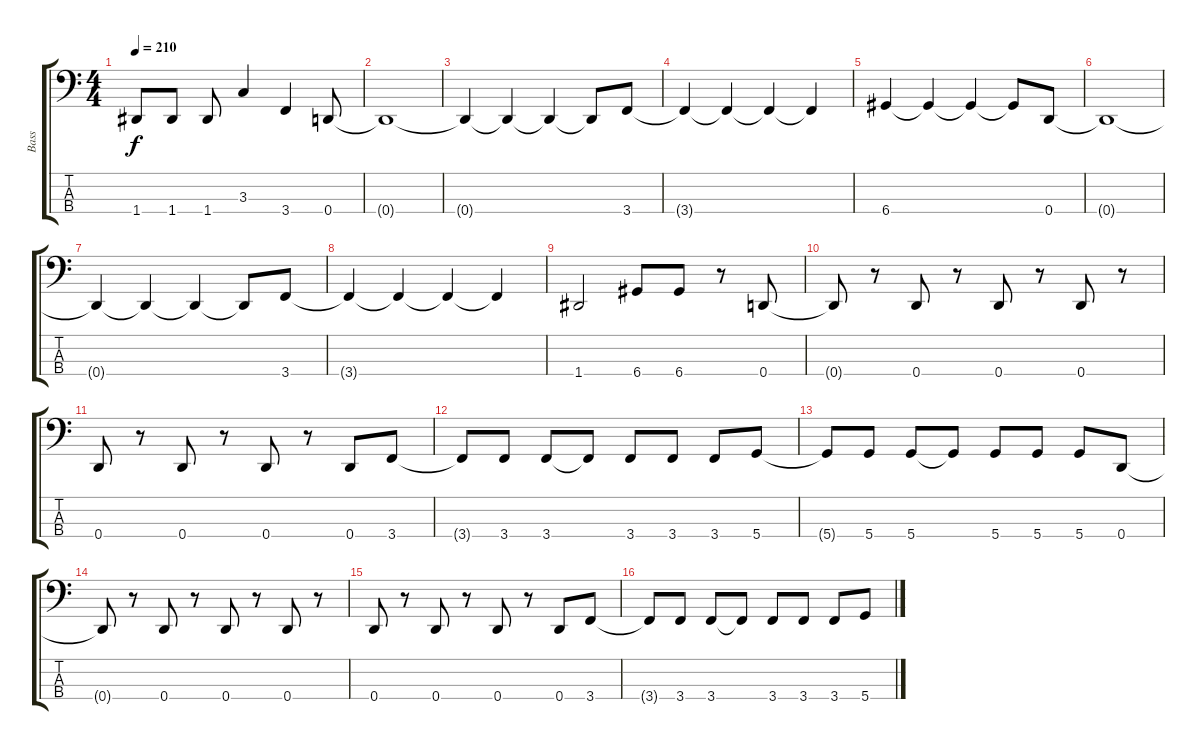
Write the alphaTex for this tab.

\track ("Bass" "Bass") {instrument electricbasspick}
\staff {score tabs}
\tuning (G2 D2 A1 D1) {hide}
\ts (4 4)
\tempo 210
\clef f4
\ks c
1.4.8{dy f} 1.4.8 1.4.8 3.3.4 3.4.4 0.4.8 |
0.4{t}.1 |
0.4{t}.4 0.4{t}.4 0.4{t}.4 0.4{t}.8 3.4.8 |
3.4{t}.4 3.4{t}.4 3.4{t}.4 3.4{t}.4 |
6.4.4 6.4{t}.4 6.4{t}.4 6.4{t}.8 0.4.8 |
0.4{t}.1 |
0.4{t}.4 0.4{t}.4 0.4{t}.4 0.4{t}.8 3.4.8 |
3.4{t}.4 3.4{t}.4 3.4{t}.4 3.4{t}.4 |
1.4.2 6.4.8 6.4.8 r.8 0.4.8 |
0.4{t}.8 r.8 0.4.8 r.8 0.4.8 r.8 0.4.8 r.8 |
0.4.8 r.8 0.4.8 r.8 0.4.8 r.8 0.4.8 3.4.8 |
3.4{t}.8 3.4.8 3.4.8 3.4{t}.8 3.4.8 3.4.8 3.4.8 5.4.8 |
5.4{t}.8 5.4.8 5.4.8 5.4{t}.8 5.4.8 5.4.8 5.4.8 0.4.8 |
0.4{t}.8 r.8 0.4.8 r.8 0.4.8 r.8 0.4.8 r.8 |
0.4.8 r.8 0.4.8 r.8 0.4.8 r.8 0.4.8 3.4.8 |
3.4{t}.8 3.4.8 3.4.8 3.4{t}.8 3.4.8 3.4.8 3.4.8 5.4.8
